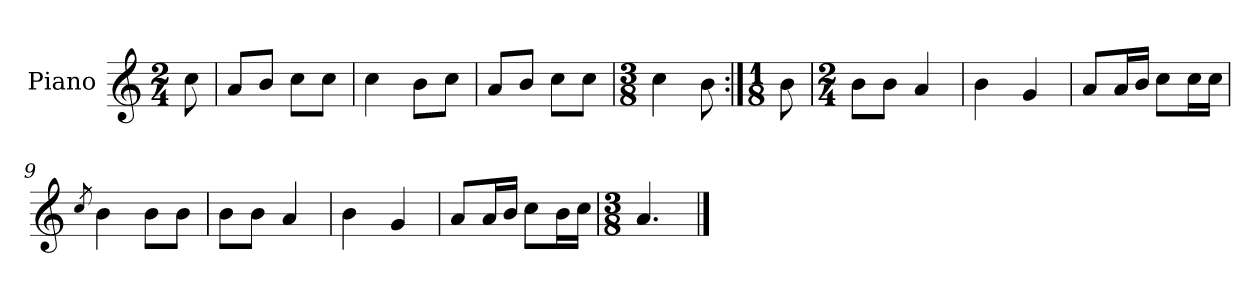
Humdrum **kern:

**kern
*part1
*staff1
*I"Piano
*I'Pno.
*clefG2
*k[]
*M2/4
=
8cc\
=1
8a/L
8b/J
8cc\L
8cc\J
=2
4cc\
8b\L
8cc\J
=3
8a/L
8b/J
8cc\L
8cc\J
=4
*M3/8
4cc\
8b\
=5:|!
*M1/8
8b\
=6
*M2/4
8b\L
8b\J
4a/
=7
4b\
4g/
=8
8a/L
16a/L
16b/JJ
8cc\L
16cc\L
16cc\JJ
=9
8qcc/
4b\
8b\L
8b\J
!!LO:LB:g=z
=10
8b\L
8b\J
4a/
=11
4b\
4g/
=12
8a/L
16a/L
16b/JJ
8cc\L
16b\L
16cc\JJ
=13
*M3/8
4.a/
==
*-
